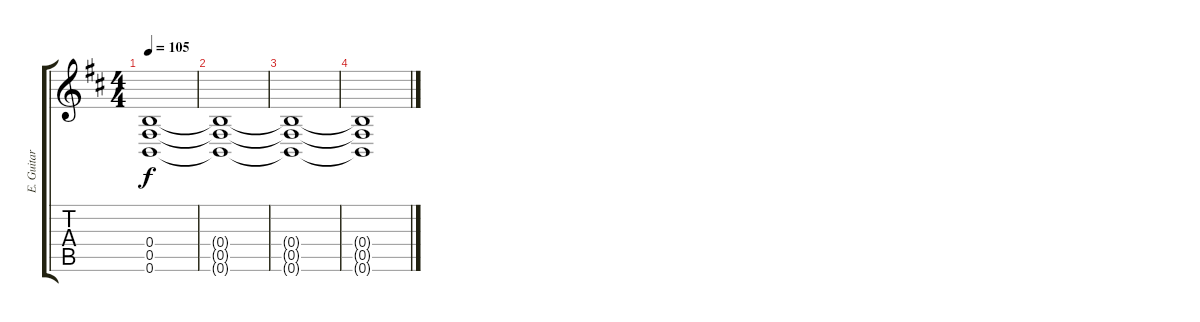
\track ("E. Guitar II" "E. Guitar ") {instrument overdrivenguitar}
\staff {score tabs}
\tuning (Db4 Ab3 E3 B2 Gb2 B1) {hide}
\ts (4 4)
\tempo 105
\clef g2
\ks d
(0.4{t} 0.5{t} 0.6{t}).1{dy f} |
(0.4{t} 0.5{t} 0.6{t}).1 |
(0.4{t} 0.5{t} 0.6{t}).1 |
(0.4{t} 0.5{t} 0.6{t}).1
